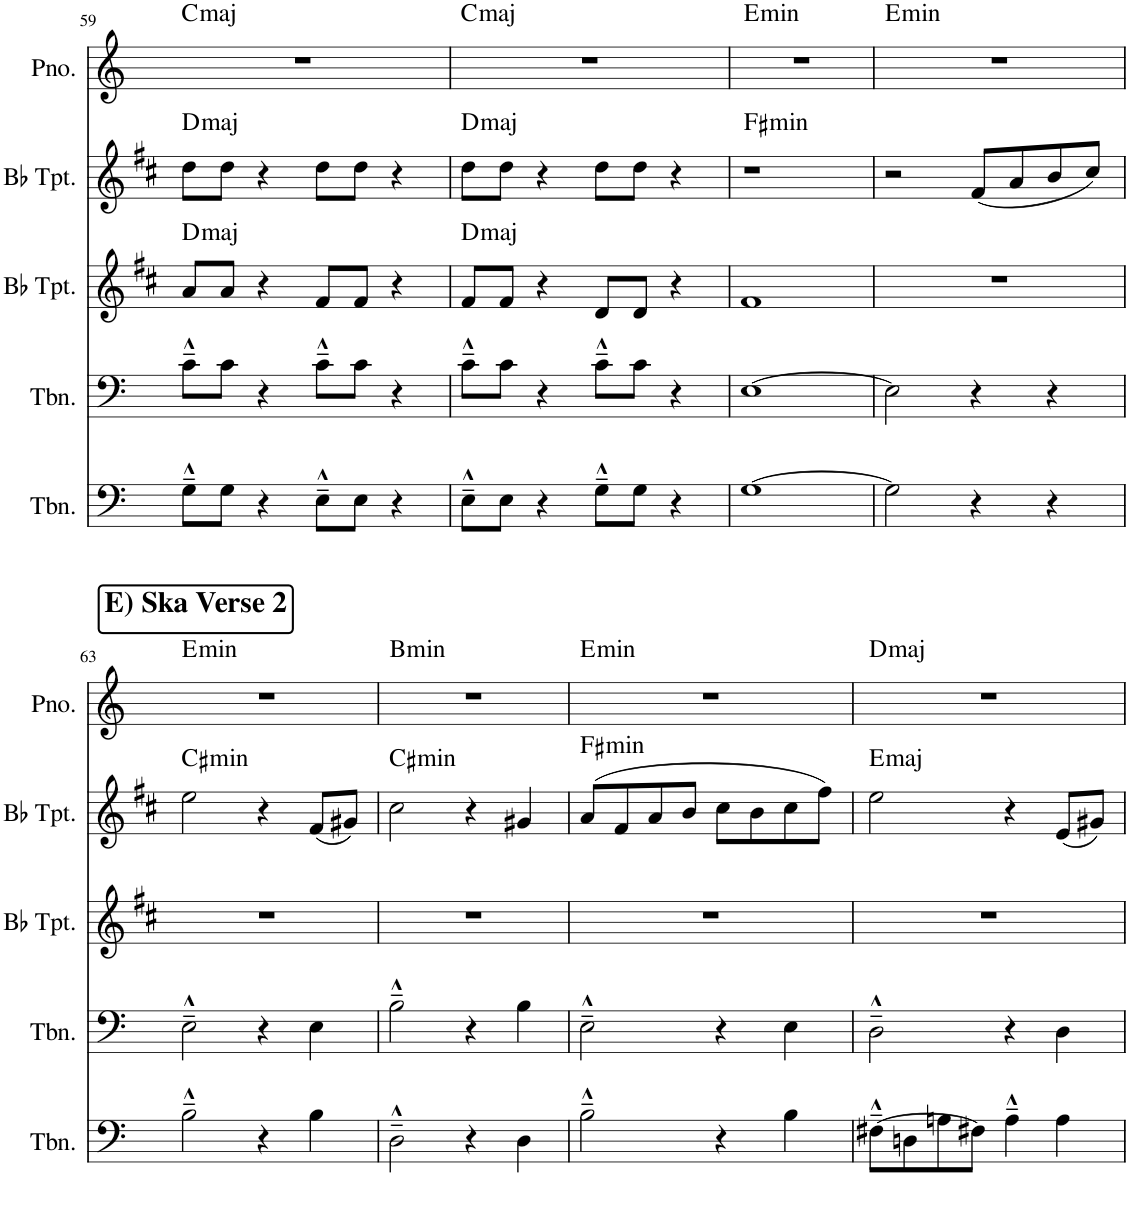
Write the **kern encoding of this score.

**kern	**kern	**kern	**kern	**harte	**kern	**harte
*part5	*part4	*part3	*part2	*part2	*part1	*part1
*staff5	*staff4	*staff3	*staff2	*	*staff1	*
*I"Trombone	*I"Trombone	*I"Bb Trumpet	*I"Bb Trumpet	*	*I"Piano	*
*I'Tbn.	*I'Tbn.	*I'Bb Tpt.	*I'Bb Tpt.	*	*I'Pno.	*
!!LO:PB:g=z
*clefF4	*clefF4	*clefG2	*clefG2	*	*clefG2	*
*	*	*Trd1c2	*Trd1c2	*	*	*
*k[]	*k[]	*k[f#c#]	*k[f#c#]	*	*k[]	*
*M4/4	*M4/4	*M4/4	*M4/4	*	*M4/4	*
=59	=59	=59	=59	=59	=59	=59
!	!	!	!	!LO:H:kt=maj	!	!LO:H:kt=maj
8G~^^\L	8c~^^\L	8a/L	8dd\L	D:maj	1r	C:maj
8G\J	8c\J	8a/J	8dd\J	.	.	.
4r	4r	4r	4r	.	.	.
8E~^^\L	8c~^^\L	8f#/L	8dd\L	.	.	.
8E\J	8c\J	8f#/J	8dd\J	.	.	.
4r	4r	4r	4r	.	.	.
=60	=60	=60	=60	=60	=60	=60
!	!	!	!	!LO:H:kt=maj	!	!LO:H:kt=maj
8E~^^\L	8c~^^\L	8f#/L	8dd\L	D:maj	1r	C:maj
8E\J	8c\J	8f#/J	8dd\J	.	.	.
4r	4r	4r	4r	.	.	.
8G~^^\L	8c~^^\L	8d/L	8dd\L	.	.	.
8G\J	8c\J	8d/J	8dd\J	.	.	.
4r	4r	4r	4r	.	.	.
=61	=61	=61	=61	=61	=61	=61
!	!	!	!	!LO:H:kt=min	!	!LO:H:kt=min
[1G	[1E	1f#	1r	F#:min	1r	E:min
=62	=62	=62	=62	=62	=62	=62
!	!	!	!	!	!	!LO:H:kt=min
2G\]	2E\]	1r	2r	.	1r	E:min
4r	4r	.	(8f#/L	.	.	.
.	.	.	8a/	.	.	.
4r	4r	.	8b/	.	.	.
.	.	.	8cc#/J)	.	.	.
!!LO:LB:g=z
!!LO:REH:place=s1:a:t=
!!LO:REH:place=s1:a:B:cj:fs=14:t=E) Ska Verse 2
=63	=63	=63	=63	=63	=63	=63
!	!	!	!	!LO:H:kt=min	!	!LO:H:kt=min
2B~^^\	2E~^^\	1r	2ee\	C#:min	1r	E:min
4r	4r	.	4r	.	.	.
4B\	4E\	.	(8f#/L	.	.	.
.	.	.	8g#X/J)	.	.	.
=64	=64	=64	=64	=64	=64	=64
!	!	!	!	!LO:H:kt=min	!	!LO:H:kt=min
2D~^^\	2B~^^\	1r	2cc#\	C#:min	1r	B:min
4r	4r	.	4r	.	.	.
4D\	4B\	.	4g#X/	.	.	.
=65	=65	=65	=65	=65	=65	=65
!	!	!	!	!LO:H:kt=min	!	!LO:H:kt=min
2B~^^\	2E~^^\	1r	(8a/L	F#:min	1r	E:min
.	.	.	8f#/	.	.	.
.	.	.	8a/	.	.	.
.	.	.	8b/J	.	.	.
4r	4r	.	8cc#\L	.	.	.
.	.	.	8b\	.	.	.
4B\	4E\	.	8cc#\	.	.	.
.	.	.	8ff#\J)	.	.	.
=66	=66	=66	=66	=66	=66	=66
!	!	!	!	!LO:H:kt=maj	!	!LO:H:kt=maj
[8F#X~^^\L	2D~^^\	1r	2ee\	E:maj	1r	D:maj
8Dn\	.	.	.	.	.	.
8An\	.	.	.	.	.	.
8F#X\J]	.	.	.	.	.	.
4A~^^\	4r	.	4r	.	.	.
4A\	4D\	.	(8e/L	.	.	.
.	.	.	8g#X/J)	.	.	.
=	=	=	=	=	=	=
*-	*-	*-	*-	*-	*-	*-
